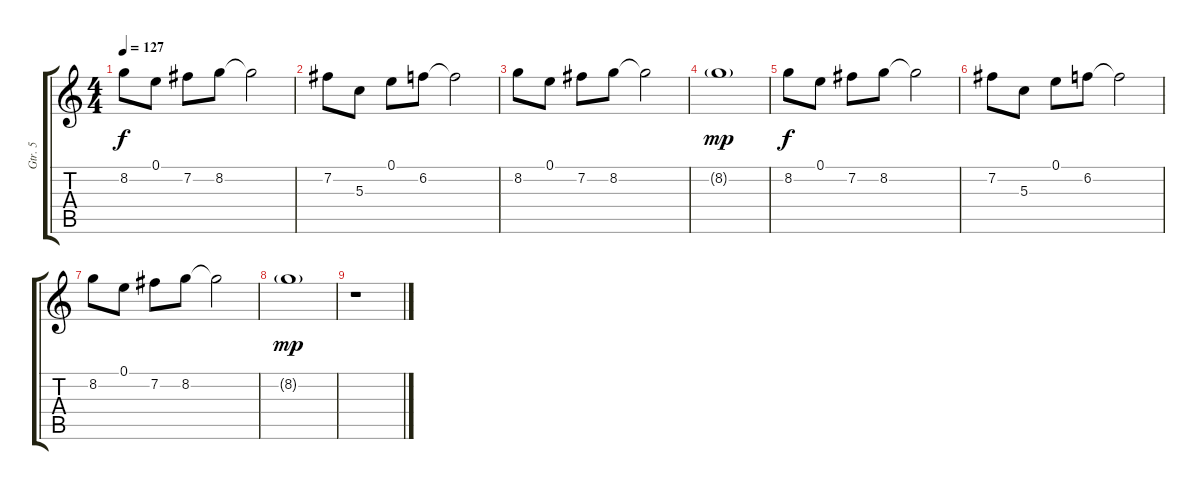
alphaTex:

\track ("Gtr. 5" "Gtr. 5") {instrument distortionguitar}
\staff {score tabs}
\tuning (E4 B3 G3 D3 A2 E2) {hide}
\ts (4 4)
\tempo 127
\clef g2
\ks c
8.2.8{dy f} 0.1.8 7.2.8 8.2.8 8.2{t}.2 |
7.2.8 5.3.8 0.1.8 6.2.8 6.2{t}.2 |
8.2.8 0.1.8 7.2.8 8.2.8 8.2{t}.2 |
8.2{g}.1{dy mp volume 10} |
8.2.8{dy f} 0.1.8 7.2.8 8.2.8 8.2{t}.2 |
7.2.8 5.3.8 0.1.8 6.2.8 6.2{t}.2{volume 0} |
8.2.8 0.1.8 7.2.8 8.2.8 8.2{t}.2 |
8.2{g}.1{dy mp} |
r.1
